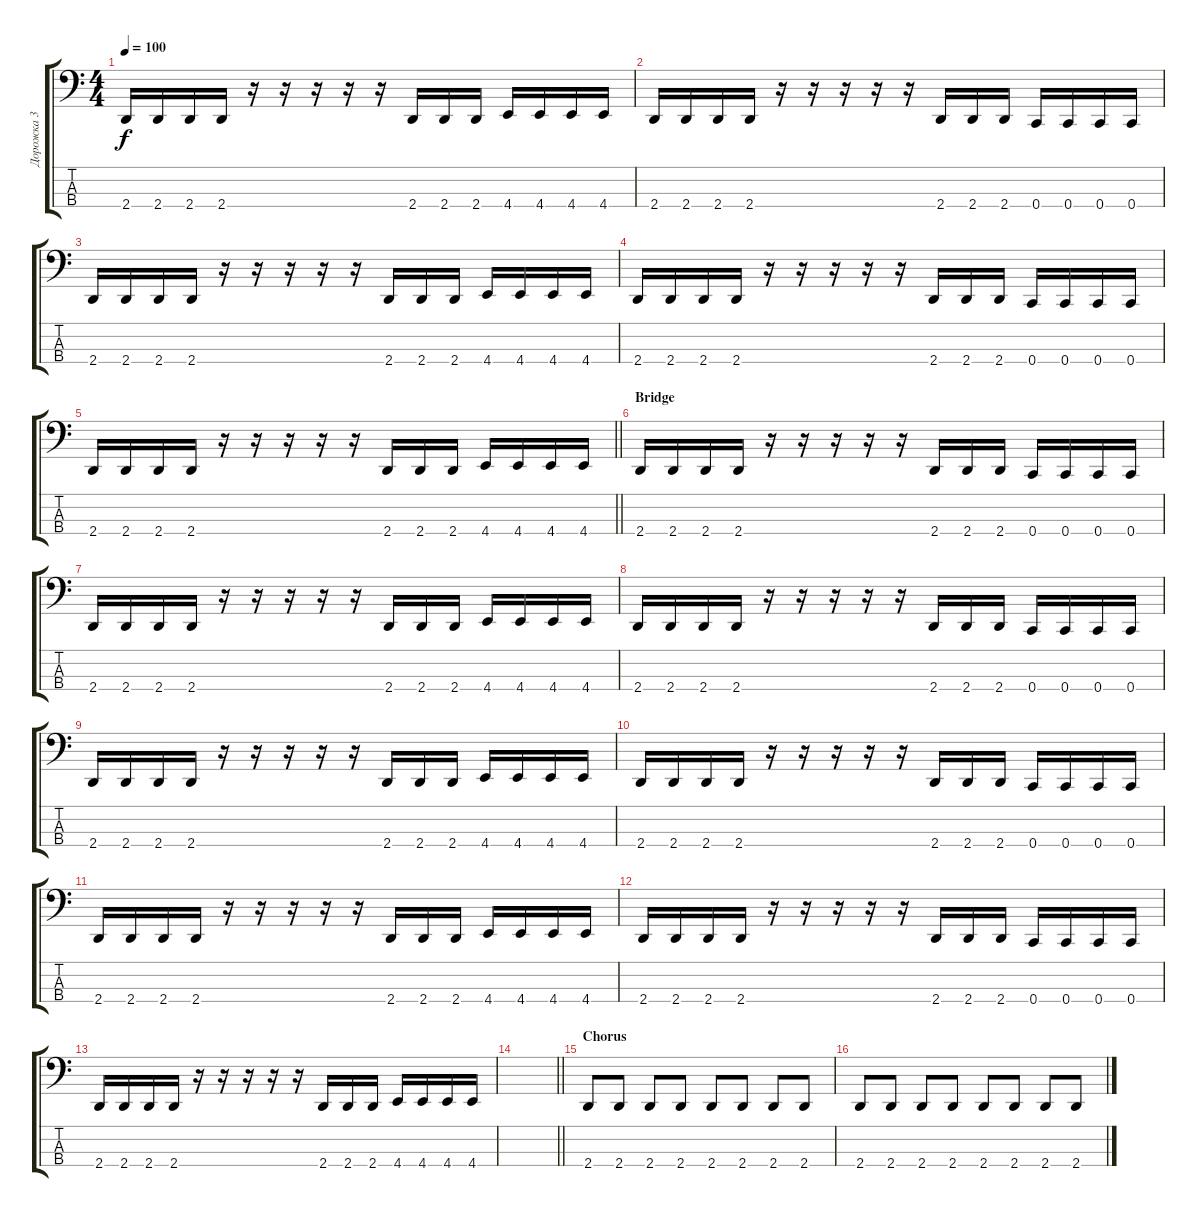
\track ("Дорожка 3" "Дорожка 3") {instrument electricbasspick}
\staff {score tabs}
\tuning (Eb2 Bb1 F1 C1) {hide}
\ts (4 4)
\tempo 100
\clef f4
\ks c
2.4.16{dy f} 2.4.16 2.4.16 2.4.16 r.16 r.16 r.16 r.16 r.16 2.4.16 2.4.16 2.4.16 4.4.16 4.4.16 4.4.16 4.4.16 |
2.4.16 2.4.16 2.4.16 2.4.16 r.16 r.16 r.16 r.16 r.16 2.4.16 2.4.16 2.4.16 0.4.16 0.4.16 0.4.16 0.4.16 |
2.4.16 2.4.16 2.4.16 2.4.16 r.16 r.16 r.16 r.16 r.16 2.4.16 2.4.16 2.4.16 4.4.16 4.4.16 4.4.16 4.4.16 |
2.4.16 2.4.16 2.4.16 2.4.16 r.16 r.16 r.16 r.16 r.16 2.4.16 2.4.16 2.4.16 0.4.16 0.4.16 0.4.16 0.4.16 |
\barLineRight lightlight
2.4.16 2.4.16 2.4.16 2.4.16 r.16 r.16 r.16 r.16 r.16 2.4.16 2.4.16 2.4.16 4.4.16 4.4.16 4.4.16 4.4.16 |
\section ("" "Bridge")
2.4.16 2.4.16 2.4.16 2.4.16 r.16 r.16 r.16 r.16 r.16 2.4.16 2.4.16 2.4.16 0.4.16 0.4.16 0.4.16 0.4.16 |
2.4.16 2.4.16 2.4.16 2.4.16 r.16 r.16 r.16 r.16 r.16 2.4.16 2.4.16 2.4.16 4.4.16 4.4.16 4.4.16 4.4.16 |
2.4.16 2.4.16 2.4.16 2.4.16 r.16 r.16 r.16 r.16 r.16 2.4.16 2.4.16 2.4.16 0.4.16 0.4.16 0.4.16 0.4.16 |
2.4.16 2.4.16 2.4.16 2.4.16 r.16 r.16 r.16 r.16 r.16 2.4.16 2.4.16 2.4.16 4.4.16 4.4.16 4.4.16 4.4.16 |
2.4.16 2.4.16 2.4.16 2.4.16 r.16 r.16 r.16 r.16 r.16 2.4.16 2.4.16 2.4.16 0.4.16 0.4.16 0.4.16 0.4.16 |
2.4.16 2.4.16 2.4.16 2.4.16 r.16 r.16 r.16 r.16 r.16 2.4.16 2.4.16 2.4.16 4.4.16 4.4.16 4.4.16 4.4.16 |
2.4.16 2.4.16 2.4.16 2.4.16 r.16 r.16 r.16 r.16 r.16 2.4.16 2.4.16 2.4.16 0.4.16 0.4.16 0.4.16 0.4.16 |
2.4.16 2.4.16 2.4.16 2.4.16 r.16 r.16 r.16 r.16 r.16 2.4.16 2.4.16 2.4.16 4.4.16 4.4.16 4.4.16 4.4.16 |
\barLineRight lightlight
|
\section ("" "Chorus")
2.4.8 2.4.8 2.4.8 2.4.8 2.4.8 2.4.8 2.4.8 2.4.8 |
2.4.8 2.4.8 2.4.8 2.4.8 2.4.8 2.4.8 2.4.8 2.4.8
